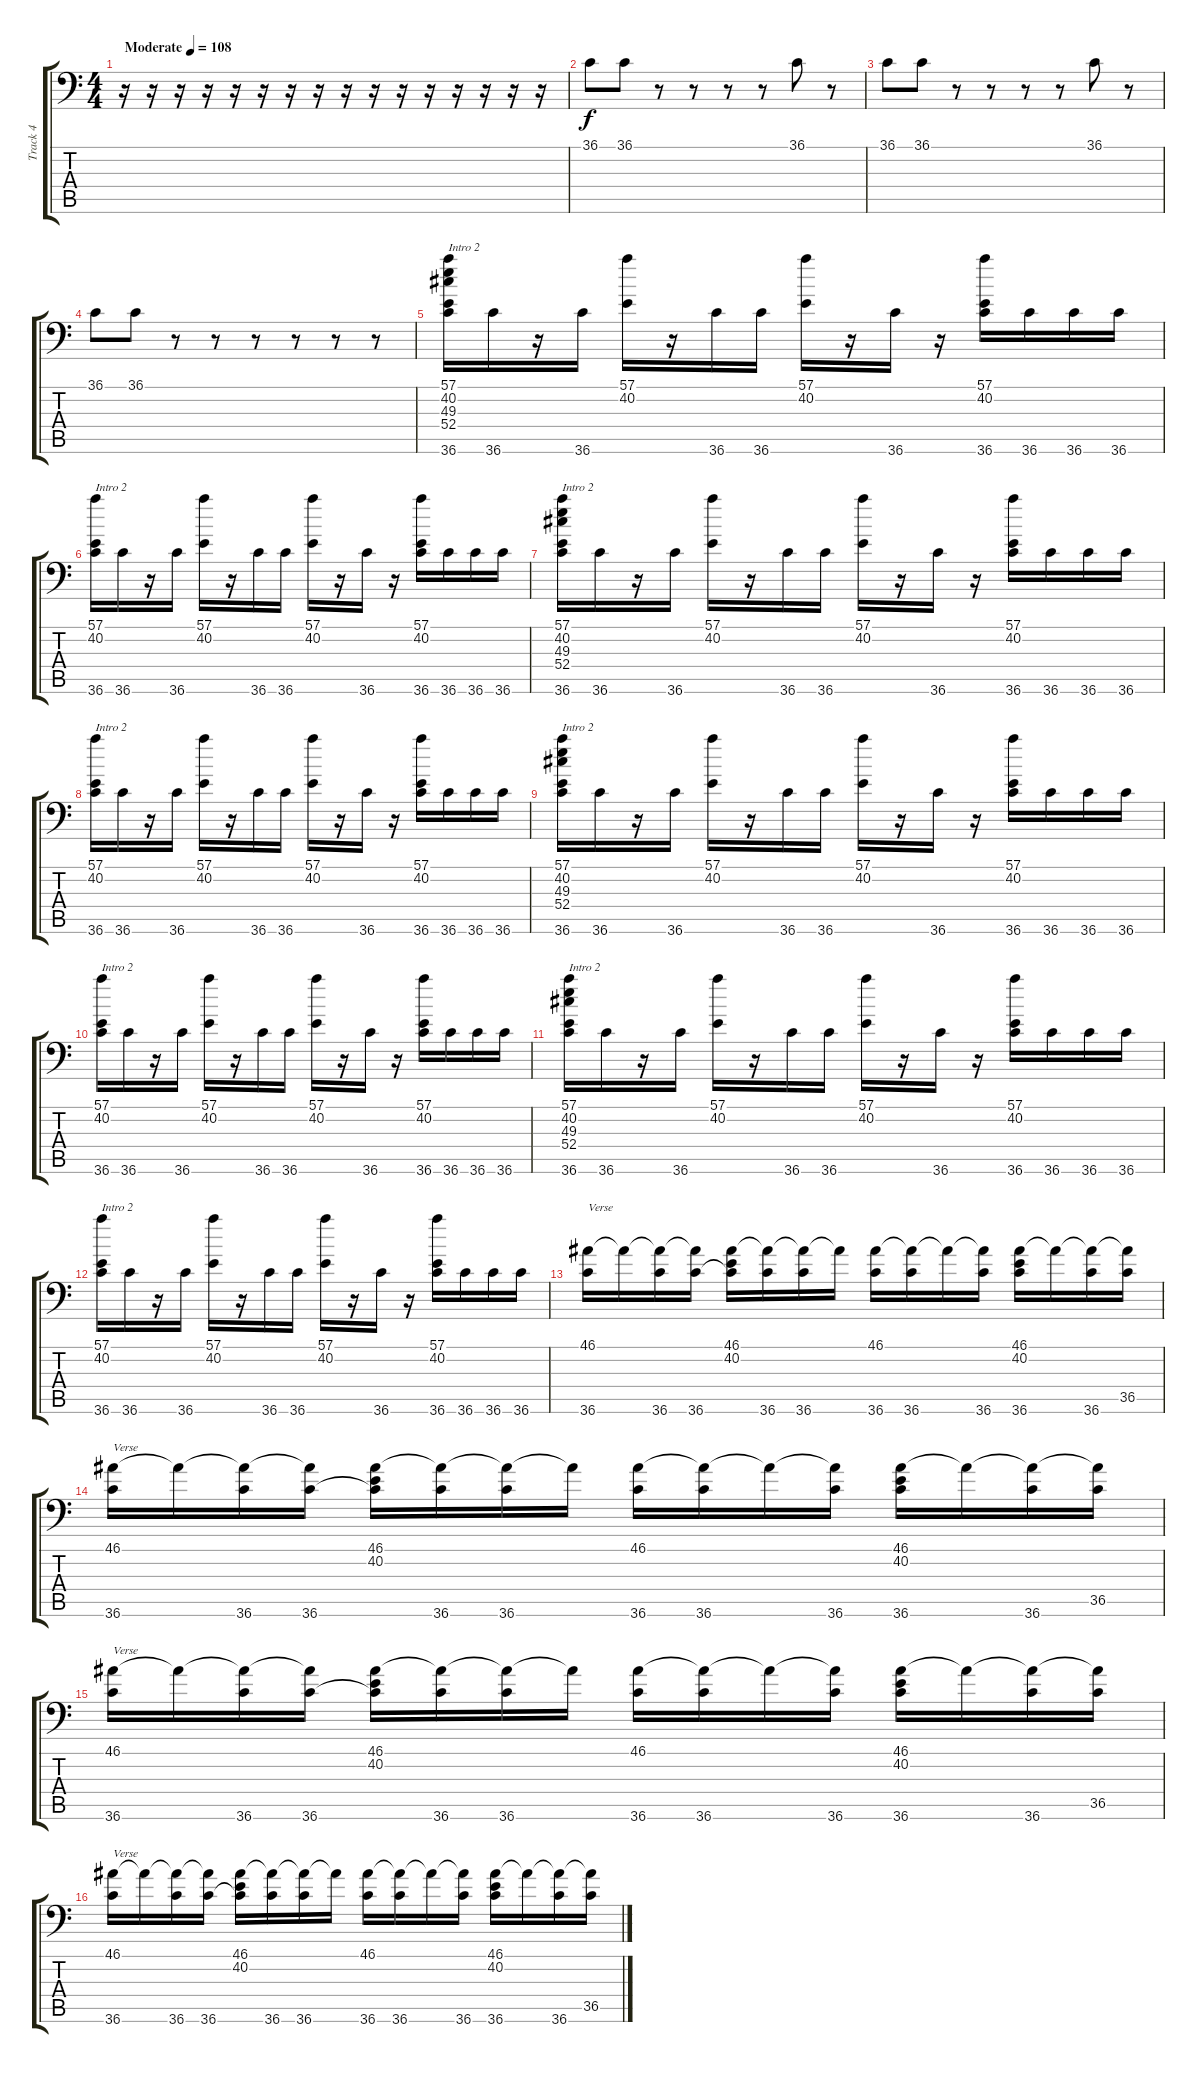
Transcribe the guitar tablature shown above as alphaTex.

\track ("Track 4" "Track 4") {instrument acousticgrandpiano}
\staff {score tabs}
\tuning (C-1 C-1 C-1 C-1 C-1 C-1) {hide}
\ts (4 4)
\tempo (108 "Moderate")
\clef f4
\ks c
r.16{dy f instrument acousticgrandpiano} r.16 r.16 r.16 r.16 r.16 r.16 r.16 r.16 r.16 r.16 r.16 r.16 r.16 r.16 r.16 |
36.1.8 36.1.8 r.8 r.8 r.8 r.8 36.1.8 r.8 |
36.1.8 36.1.8 r.8 r.8 r.8 r.8 36.1.8 r.8 |
36.1.8 36.1.8 r.8 r.8 r.8 r.8 r.8 r.8 |
(57.1 40.2 49.3 52.4 36.6).16{txt "Intro 2"} 36.6.16 r.16 36.6.16 (57.1 40.2).16 r.16 36.6.16 36.6.16 (57.1 40.2).16 r.16 36.6.16 r.16 (57.1 40.2 36.6).16 36.6.16 36.6.16 36.6.16 |
(57.1 40.2 36.6).16{txt "Intro 2"} 36.6.16 r.16 36.6.16 (57.1 40.2).16 r.16 36.6.16 36.6.16 (57.1 40.2).16 r.16 36.6.16 r.16 (57.1 40.2 36.6).16 36.6.16 36.6.16 36.6.16 |
(57.1 40.2 49.3 52.4 36.6).16{txt "Intro 2"} 36.6.16 r.16 36.6.16 (57.1 40.2).16 r.16 36.6.16 36.6.16 (57.1 40.2).16 r.16 36.6.16 r.16 (57.1 40.2 36.6).16 36.6.16 36.6.16 36.6.16 |
(57.1 40.2 36.6).16{txt "Intro 2"} 36.6.16 r.16 36.6.16 (57.1 40.2).16 r.16 36.6.16 36.6.16 (57.1 40.2).16 r.16 36.6.16 r.16 (57.1 40.2 36.6).16 36.6.16 36.6.16 36.6.16 |
(57.1 40.2 49.3 52.4 36.6).16{txt "Intro 2"} 36.6.16 r.16 36.6.16 (57.1 40.2).16 r.16 36.6.16 36.6.16 (57.1 40.2).16 r.16 36.6.16 r.16 (57.1 40.2 36.6).16 36.6.16 36.6.16 36.6.16 |
(57.1 40.2 36.6).16{txt "Intro 2"} 36.6.16 r.16 36.6.16 (57.1 40.2).16 r.16 36.6.16 36.6.16 (57.1 40.2).16 r.16 36.6.16 r.16 (57.1 40.2 36.6).16 36.6.16 36.6.16 36.6.16 |
(57.1 40.2 49.3 52.4 36.6).16{txt "Intro 2"} 36.6.16 r.16 36.6.16 (57.1 40.2).16 r.16 36.6.16 36.6.16 (57.1 40.2).16 r.16 36.6.16 r.16 (57.1 40.2 36.6).16 36.6.16 36.6.16 36.6.16 |
(57.1 40.2 36.6).16{txt "Intro 2"} 36.6.16 r.16 36.6.16 (57.1 40.2).16 r.16 36.6.16 36.6.16 (57.1 40.2).16 r.16 36.6.16 r.16 (57.1 40.2 36.6).16 36.6.16 36.6.16 36.6.16 |
(46.1 36.6).16{txt "Verse"} 46.1{t}.16 (46.1{t} 36.6).16 (46.1{t} 36.6).16 (46.1 40.2 36.6{t}).16 (46.1{t} 36.6).16 (46.1{t} 36.6).16 46.1{t}.16 (46.1 36.6).16 (46.1{t} 36.6).16 46.1{t}.16 (46.1{t} 36.6).16 (46.1 40.2 36.6).16 46.1{t}.16 (46.1{t} 36.6).16 (46.1{t} 36.5).16 |
(46.1 36.6).16{txt "Verse"} 46.1{t}.16 (46.1{t} 36.6).16 (46.1{t} 36.6).16 (46.1 40.2 36.6{t}).16 (46.1{t} 36.6).16 (46.1{t} 36.6).16 46.1{t}.16 (46.1 36.6).16 (46.1{t} 36.6).16 46.1{t}.16 (46.1{t} 36.6).16 (46.1 40.2 36.6).16 46.1{t}.16 (46.1{t} 36.6).16 (46.1{t} 36.5).16 |
(46.1 36.6).16{txt "Verse"} 46.1{t}.16 (46.1{t} 36.6).16 (46.1{t} 36.6).16 (46.1 40.2 36.6{t}).16 (46.1{t} 36.6).16 (46.1{t} 36.6).16 46.1{t}.16 (46.1 36.6).16 (46.1{t} 36.6).16 46.1{t}.16 (46.1{t} 36.6).16 (46.1 40.2 36.6).16 46.1{t}.16 (46.1{t} 36.6).16 (46.1{t} 36.5).16 |
(46.1 36.6).16{txt "Verse"} 46.1{t}.16 (46.1{t} 36.6).16 (46.1{t} 36.6).16 (46.1 40.2 36.6{t}).16 (46.1{t} 36.6).16 (46.1{t} 36.6).16 46.1{t}.16 (46.1 36.6).16 (46.1{t} 36.6).16 46.1{t}.16 (46.1{t} 36.6).16 (46.1 40.2 36.6).16 46.1{t}.16 (46.1{t} 36.6).16 (46.1{t} 36.5).16
